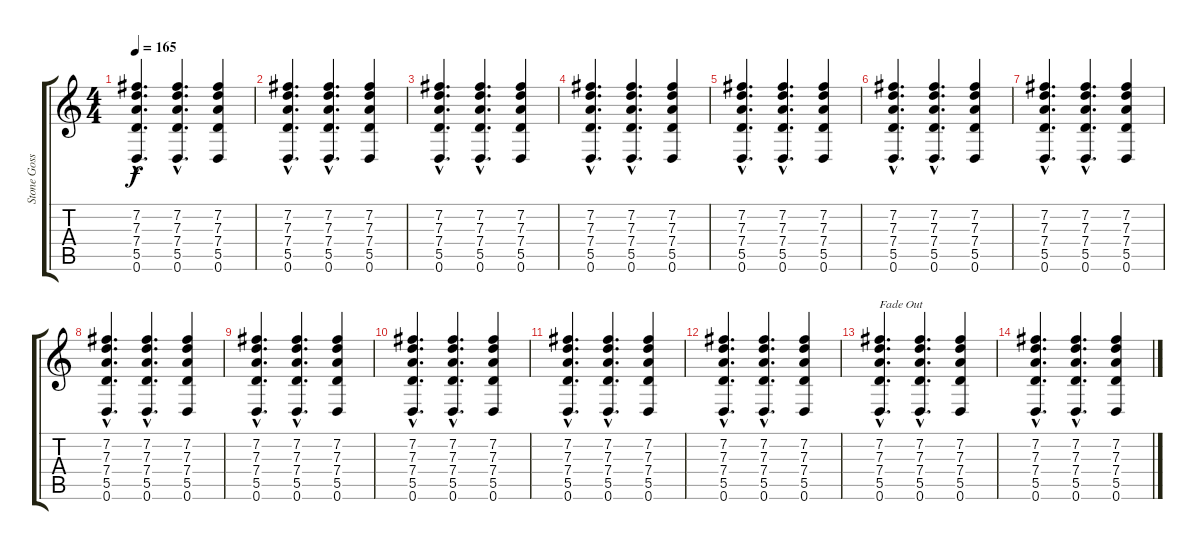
\track ("Stone Gossard" "Stone Goss") {instrument distortionguitar}
\staff {score tabs}
\tuning (E4 B3 G3 D3 A2 D2) {hide}
\ts (4 4)
\tempo 165
\clef g2
\ks c
(7.2{hac} 7.3{hac} 7.4{hac} 5.5{hac} 0.6{hac}).4{d dy f instrument distortionguitar} (7.2{hac} 7.3{hac} 7.4{hac} 5.5{hac} 0.6{hac}).4{d} (7.2 7.3 7.4 5.5 0.6).4 |
(7.2{hac} 7.3{hac} 7.4{hac} 5.5{hac} 0.6{hac}).4{d instrument distortionguitar} (7.2{hac} 7.3{hac} 7.4{hac} 5.5{hac} 0.6{hac}).4{d} (7.2 7.3 7.4 5.5 0.6).4 |
(7.2{hac} 7.3{hac} 7.4{hac} 5.5{hac} 0.6{hac}).4{d instrument distortionguitar} (7.2{hac} 7.3{hac} 7.4{hac} 5.5{hac} 0.6{hac}).4{d} (7.2 7.3 7.4 5.5 0.6).4 |
(7.2{hac} 7.3{hac} 7.4{hac} 5.5{hac} 0.6{hac}).4{d instrument distortionguitar} (7.2{hac} 7.3{hac} 7.4{hac} 5.5{hac} 0.6{hac}).4{d} (7.2 7.3 7.4 5.5 0.6).4 |
(7.2{hac} 7.3{hac} 7.4{hac} 5.5{hac} 0.6{hac}).4{d instrument distortionguitar} (7.2{hac} 7.3{hac} 7.4{hac} 5.5{hac} 0.6{hac}).4{d} (7.2 7.3 7.4 5.5 0.6).4 |
(7.2{hac} 7.3{hac} 7.4{hac} 5.5{hac} 0.6{hac}).4{d instrument distortionguitar} (7.2{hac} 7.3{hac} 7.4{hac} 5.5{hac} 0.6{hac}).4{d} (7.2 7.3 7.4 5.5 0.6).4 |
(7.2{hac} 7.3{hac} 7.4{hac} 5.5{hac} 0.6{hac}).4{d instrument distortionguitar} (7.2{hac} 7.3{hac} 7.4{hac} 5.5{hac} 0.6{hac}).4{d} (7.2 7.3 7.4 5.5 0.6).4 |
(7.2{hac} 7.3{hac} 7.4{hac} 5.5{hac} 0.6{hac}).4{d instrument distortionguitar} (7.2{hac} 7.3{hac} 7.4{hac} 5.5{hac} 0.6{hac}).4{d} (7.2 7.3 7.4 5.5 0.6).4 |
(7.2{hac} 7.3{hac} 7.4{hac} 5.5{hac} 0.6{hac}).4{d instrument distortionguitar} (7.2{hac} 7.3{hac} 7.4{hac} 5.5{hac} 0.6{hac}).4{d} (7.2 7.3 7.4 5.5 0.6).4 |
(7.2{hac} 7.3{hac} 7.4{hac} 5.5{hac} 0.6{hac}).4{d instrument distortionguitar} (7.2{hac} 7.3{hac} 7.4{hac} 5.5{hac} 0.6{hac}).4{d} (7.2 7.3 7.4 5.5 0.6).4 |
(7.2{hac} 7.3{hac} 7.4{hac} 5.5{hac} 0.6{hac}).4{d instrument distortionguitar} (7.2{hac} 7.3{hac} 7.4{hac} 5.5{hac} 0.6{hac}).4{d} (7.2 7.3 7.4 5.5 0.6).4 |
(7.2{hac} 7.3{hac} 7.4{hac} 5.5{hac} 0.6{hac}).4{d instrument distortionguitar} (7.2{hac} 7.3{hac} 7.4{hac} 5.5{hac} 0.6{hac}).4{d} (7.2 7.3 7.4 5.5 0.6).4 |
(7.2{hac} 7.3{hac} 7.4{hac} 5.5{hac} 0.6{hac}).4{d txt "Fade Out" instrument distortionguitar} (7.2{hac} 7.3{hac} 7.4{hac} 5.5{hac} 0.6{hac}).4{d} (7.2 7.3 7.4 5.5 0.6).4 |
(7.2{hac} 7.3{hac} 7.4{hac} 5.5{hac} 0.6{hac}).4{d instrument distortionguitar} (7.2{hac} 7.3{hac} 7.4{hac} 5.5{hac} 0.6{hac}).4{d} (7.2 7.3 7.4 5.5 0.6).4
